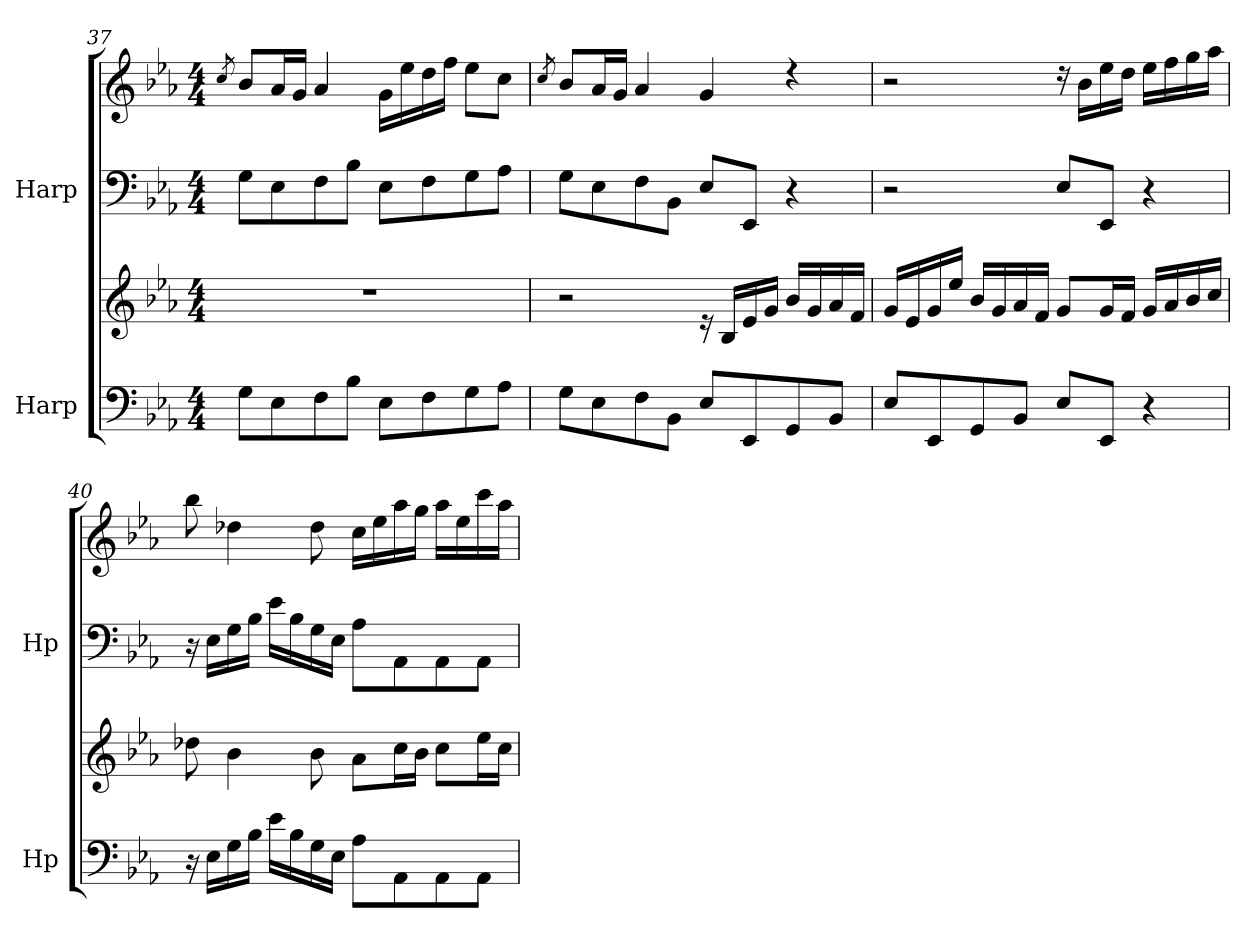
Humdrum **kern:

**kern	**kern	**kern	**kern
*part2	*part2	*part1	*part1
*staff4	*staff3	*staff2	*staff1
*I"Harp	*	*I"Harp	*
*I'Hp	*	*I'Hp	*
*clefF4	*clefG2	*clefF4	*clefG2
*k[b-e-a-]	*k[b-e-a-]	*k[b-e-a-]	*k[b-e-a-]
*M4/4	*M4/4	*M4/4	*M4/4
=37	=37	=37	=37
.	.	.	8qcc/
8G\L	1r	8G\L	8b-/L
8E-\	.	8E-\	16a-/L
.	.	.	16g/JJ
8F\	.	8F\	4a-/
8B-\J	.	8B-\J	.
8E-\L	.	8E-\L	16g\LL
.	.	.	16ee-\
8F\	.	8F\	16dd\
.	.	.	16ff\JJ
8G\	.	8G\	8ee-\L
8A-\J	.	8A-\J	8cc\J
=38	=38	=38	=38
.	.	.	8qcc/
8G\L	2r	8G\L	8b-/L
8E-\	.	8E-\	16a-/L
.	.	.	16g/JJ
8F\	.	8F\	4a-/
8BB-\J	.	8BB-\J	.
8E-/L	16re	8E-/L	4g/
.	16B-/LL	.	.
8EE-/	16e-/	8EE-/J	.
.	16g/JJ	.	.
8GG/	16b-/LL	4r	4rdd
.	16g/	.	.
8BB-/J	16a-/	.	.
.	16f/JJ	.	.
!!LO:PB:g=z
=39	=39	=39	=39
8E-/L	16g/LL	2r	2r
.	16e-/	.	.
8EE-/	16g/	.	.
.	16ee-/JJ	.	.
8GG/	16b-/LL	.	.
.	16g/	.	.
8BB-/J	16a-/	.	.
.	16f/JJ	.	.
8E-/L	8g/L	8E-/L	16rdd
.	.	.	16b-\LL
8EE-/J	16g/L	8EE-/J	16ee-\
.	16f/JJ	.	16dd\JJ
4r	16g/LL	4r	16ee-\LL
.	16a-/	.	16ff\
.	16b-/	.	16gg\
.	16cc/JJ	.	16aa-\JJ
=40	=40	=40	=40
16r	8dd-X\	16r	8bb-\
16E-\LL	.	16E-\LL	.
16G\	4b-\	16G\	4dd-X\
16B-\JJ	.	16B-\JJ	.
16e-\LL	.	16e-\LL	.
16B-\	.	16B-\	.
16G\	8b-\	16G\	8dd-\
16E-\JJ	.	16E-\JJ	.
8A-\L	8a-\L	8A-\L	16cc\LL
.	.	.	16ee-\
8AA-\	16cc\L	8AA-\	16aa-\
.	16b-\JJ	.	16gg\JJ
8AA-\	8cc\L	8AA-\	16aa-\LL
.	.	.	16ee-\
8AA-\J	16ee-\L	8AA-\J	16ccc\
.	16cc\JJ	.	16aa-\JJ
=	=	=	=
*-	*-	*-	*-
